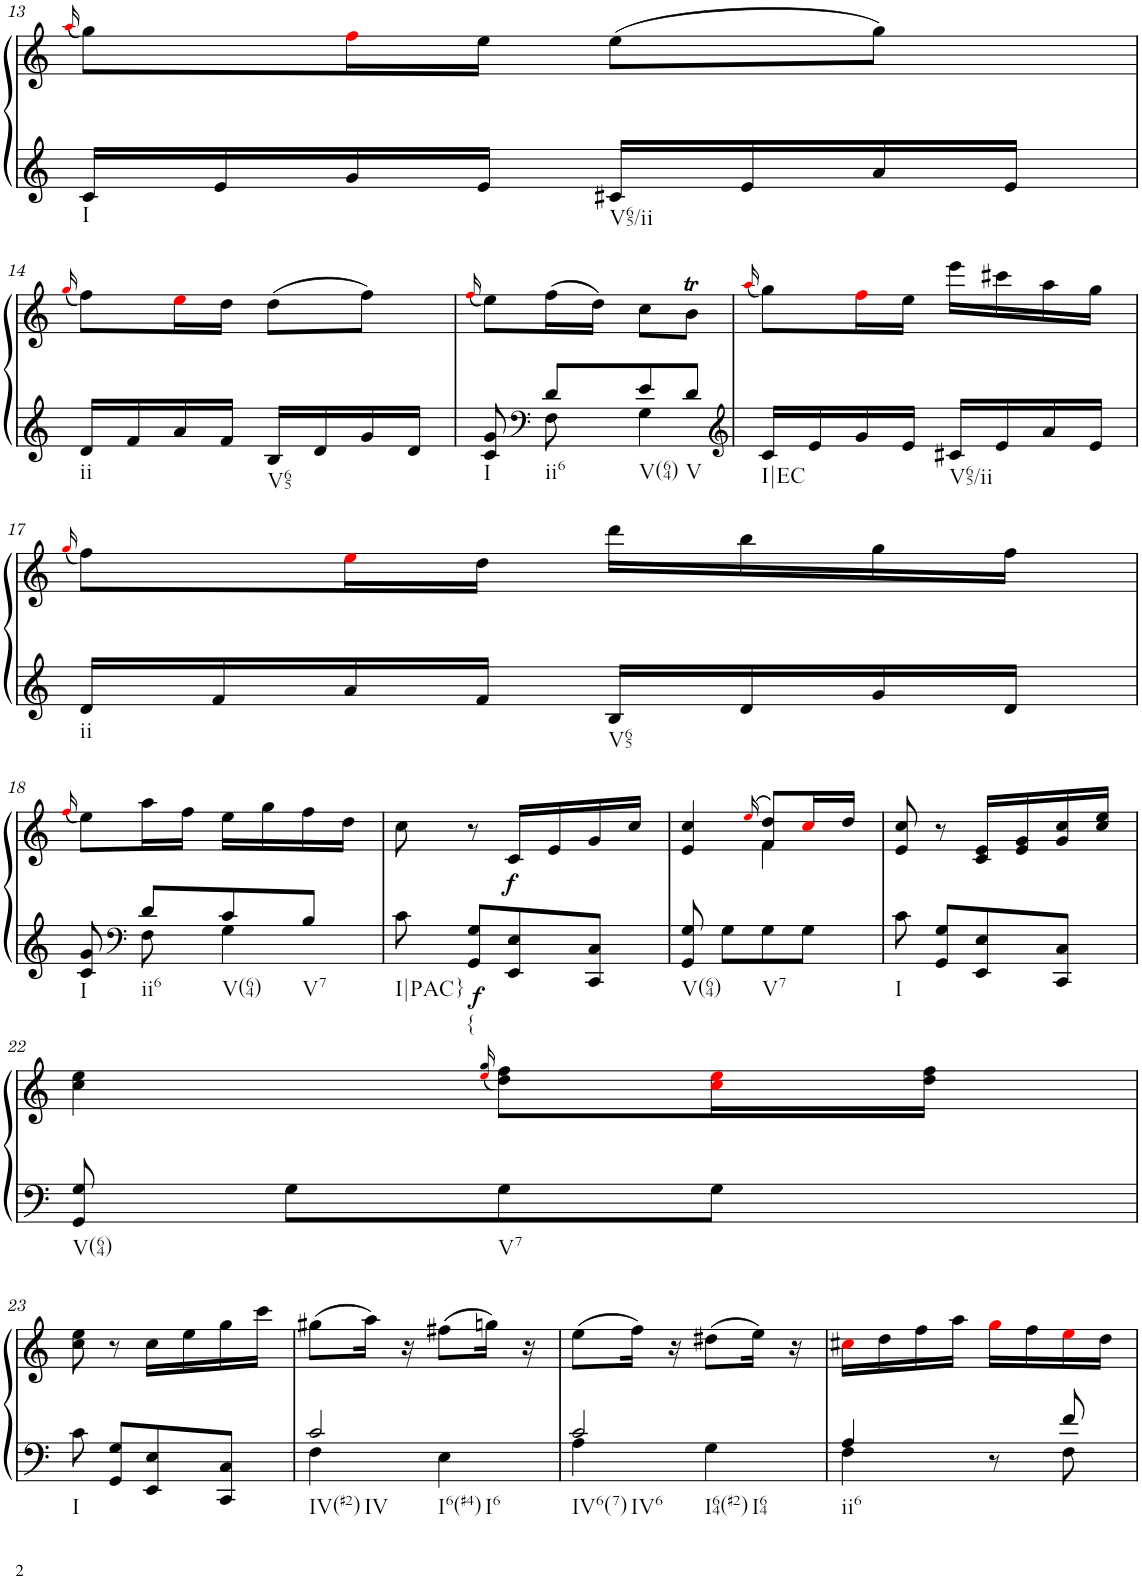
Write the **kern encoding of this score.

**kern	**kern	**dynam
*part1	*part1	*part1
*staff2	*staff1	*staff1/2
*I"Klavier linke Hand	*	*
!!LO:PB:g=z
*clefG2	*clefG2	*
*k[]	*k[]	*
*M2/4	*M2/4	*
=13	=13	=13
.	(16qaai/	.
!LO:TX:b:t=I	!	!
16c/LL	8gg\L)	.
16e/	.	.
16g/	16ffi\L	.
16e/JJ	16ee\JJ	.
!LO:TX:b:t=V65/ii	!	!
16c#X/LL	(8ee\L	.
16e/	.	.
16a/	8gg\J)	.
16e/JJ	.	.
!!LO:LB:g=z
=14	=14	=14
.	(16qggi/	.
!LO:TX:b:t=ii	!	!
16d/LL	8ff\L)	.
16f/	.	.
16a/	16eei\L	.
16f/JJ	16dd\JJ	.
!LO:TX:b:t=V65	!	!
16B/LL	(8dd\L	.
16d/	.	.
16g/	8ff\J)	.
16d/JJ	.	.
=15	=15	=15
.	(16qffi/	.
*^	*	*
!LO:TX:b:t=I	!	!	!
8c/ 8g/	8ryy	8ee\L)	.
*clefF4	*	*	*
!LO:TX:b:t=ii6	!	!	!
8d/L	8F\	(16ff\L	.
.	.	16dd\JJ)	.
!LO:TX:b:t=V(64)	!	!	!
8e/	4G\	8cc\L	.
!LO:TX:b:t=V	!	!	!
8d/J	.	8bt\J	.
*v	*v	*	*
=16	=16	=16
*clefG2	*	*
.	(16qaai/	.
!LO:TX:b:t=I|EC	!	!
16c/LL	8gg\L)	.
16e/	.	.
16g/	16ffi\L	.
16e/JJ	16ee\JJ	.
!LO:TX:b:t=V65/ii	!	!
16c#X/LL	16eee\LL	.
16e/	16ccc#X\	.
16a/	16aa\	.
16e/JJ	16gg\JJ	.
!!LO:LB:g=z
=17	=17	=17
.	(16qggi/	.
!LO:TX:b:t=ii	!	!
16d/LL	8ff\L)	.
16f/	.	.
16a/	16eei\L	.
16f/JJ	16dd\JJ	.
!LO:TX:b:t=V65	!	!
16B/LL	16ddd\LL	.
16d/	16bb\	.
16g/	16gg\	.
16d/JJ	16ff\JJ	.
!!LO:LB:g=z
=18	=18	=18
.	(16qffi/	.
*^	*	*
!LO:TX:b:t=I	!	!	!
8c/ 8g/	8ryy	8ee\L)	.
*clefF4	*	*	*
!LO:TX:b:t=ii6	!	!	!
8d/L	8F\	16aa\L	.
.	.	16ff\JJ	.
!LO:TX:b:t=V(64)	!	!	!
8c/	4G\	16ee\LL	.
.	.	16gg\	.
!LO:TX:b:t=V7	!	!	!
8B/J	.	16ff\	.
.	.	16dd\JJ	.
*v	*v	*	*
=19	=19	=19
!LO:TX:b:t=I|PAC}	!	!
8c\	8cc\	.
!LO:TX:b:t={	!	!
!	!	!LO:DY:b=2
8GG/ 8G/L	8r	f
!	!	!LO:DY:b
8EE/ 8E/	16c/LL	f
.	16e/	.
8CC/ 8C/J	16g/	.
.	16cc/JJ	.
=20	=20	=20
*	*^	*
!LO:TX:b:t=V(64)	!	!	!
8GG/ 8G/	4e/ 4cc/	4ryy	.
8G\L	.	.	.
.	(>16qeei/	.	.
!LO:TX:b:t=V7	!	!	!
8G\	8f/ 8dd/L)	4f\	.
8G\J	16cci/L	.	.
.	16dd/JJ	.	.
*	*v	*v	*
=21	=21	=21
!LO:TX:b:t=I	!	!
8c\	8e/ 8cc/	.
8GG/ 8G/L	8r	.
8EE/ 8E/	16c/ 16e/LL	.
.	16e/ 16g/	.
8CC/ 8C/J	16g/ 16cc/	.
.	16cc/ 16ee/JJ	.
!!LO:LB:g=z
=22	=22	=22
!LO:TX:b:t=V(64)	!	!
8GG/ 8G/	4cc\ 4ee\	.
8G\L	.	.
.	(16qeei/ 16qgg/	.
!LO:TX:b:t=V7	!	!
8G\	8dd\ 8ff\L)	.
8G\J	16cci\ 16eei\L	.
.	16dd\ 16ff\JJ	.
!!LO:LB:g=z
=23	=23	=23
!LO:TX:b:t=I	!	!
8c\	8cc\ 8ee\	.
8GG/ 8G/L	8r	.
8EE/ 8E/	16cc\LL	.
.	16ee\	.
8CC/ 8C/J	16gg\	.
.	16ccc\JJ	.
=24	=24	=24
*^	*	*
!LO:TX:b:t=IV(#2)	!	!	!
!LO:TX:b:t=IV	!	!	!
!LO:TX:b:t=I6(#4)	!	!	!
!LO:TX:b:t=I6	!	!	!
2c/	4F\	(8gg#X\L	.
.	.	16aa\Jk)	.
.	.	16r	.
.	4E\	(8ff#X\L	.
.	.	16ggn\Jk)	.
.	.	16r	.
=25	=25	=25	=25
!LO:TX:b:t=IV6(7)	!	!	!
!LO:TX:b:t=IV6	!	!	!
!LO:TX:b:t=I64(#2)	!	!	!
!LO:TX:b:t=I64	!	!	!
2c/	4A\	(8ee\L	.
.	.	16ff\Jk)	.
.	.	16r	.
.	4G\	(8dd#X\L	.
.	.	16ee\Jk)	.
.	.	16r	.
=26	=26	=26	=26
!LO:TX:b:t=ii6	!	!	!
4A/	4F\	16cc#Xi\LL	.
.	.	16dd\	.
.	.	16ff\	.
.	.	16aa\JJ	.
8r	8ryy	16ggi\LL	.
.	.	16ff\	.
8f/	8F\	16eei\	.
.	.	16dd\JJ	.
*v	*v	*	*
=	=	=
*-	*-	*-
